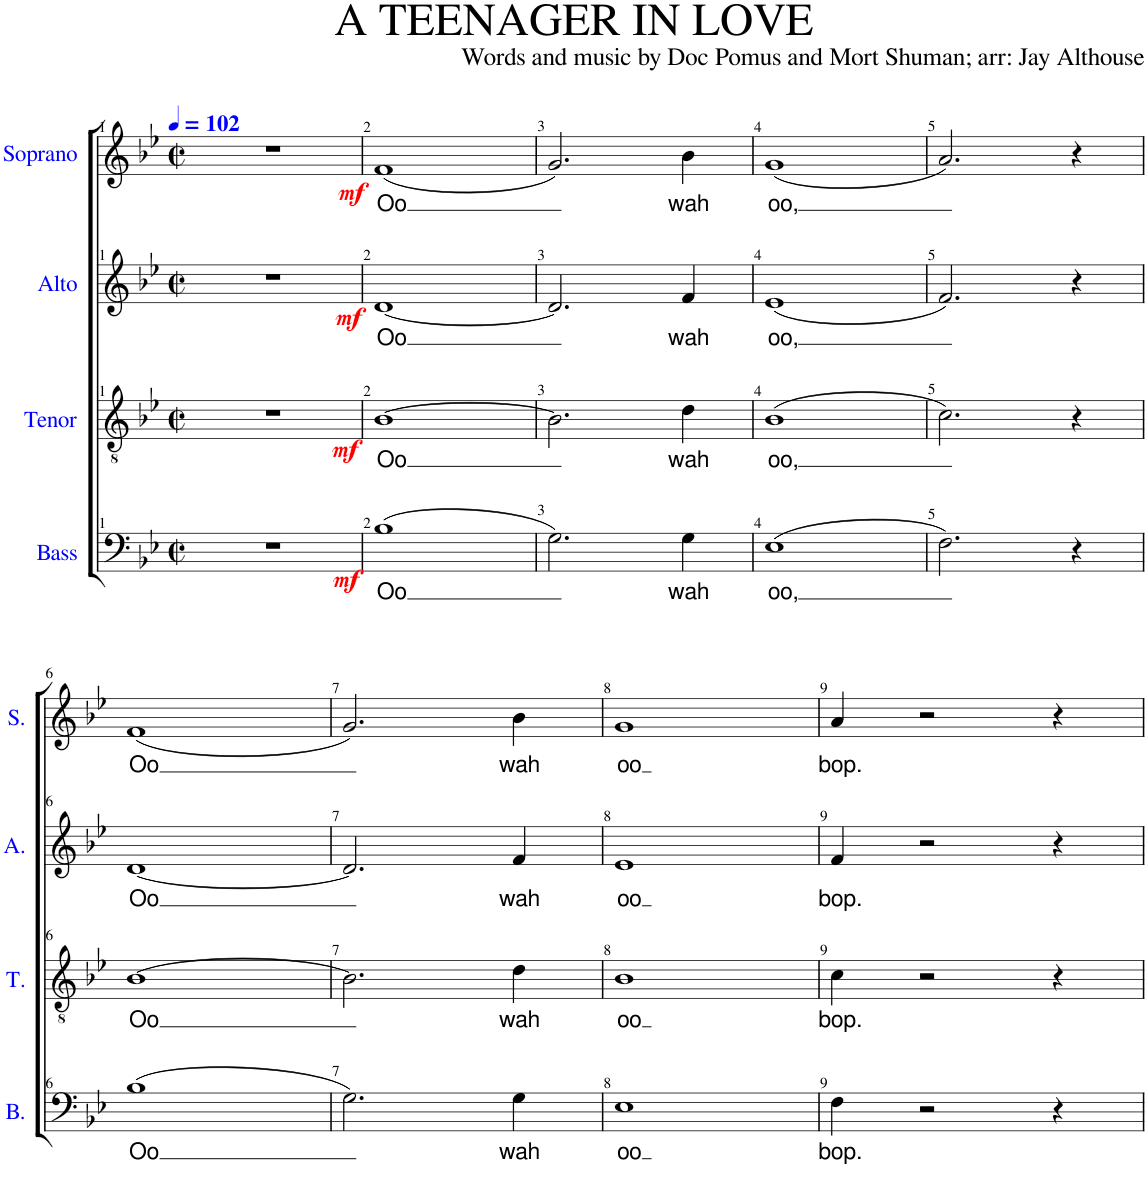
**kern	**text	**dynam	**kern	**text	**dynam	**kern	**text	**dynam	**kern	**text	**dynam
*part4	*part4	*part4	*part3	*part3	*part3	*part2	*part2	*part2	*part1	*part1	*part1
*staff4	*staff4	*staff4	*staff3	*staff3	*staff3	*staff2	*staff2	*staff2	*staff1	*staff1	*staff1
*I"Bass	*	*	*I"Tenor	*	*	*I"Alto	*	*	*I"Soprano	*	*
*I'B.	*	*	*I'T.	*	*	*I'A.	*	*	*I'S.	*	*
*clefF4	*	*	*clefGv2	*	*	*clefG2	*	*	*clefG2	*	*
*k[b-e-]	*	*	*k[b-e-]	*	*	*k[b-e-]	*	*	*k[b-e-]	*	*
*M2/2	*	*	*M2/2	*	*	*M2/2	*	*	*M2/2	*	*
*met(c|)	*	*	*met(c|)	*	*	*met(c|)	*	*	*met(c|)	*	*
*MM102	*	*	*MM102	*	*	*MM102	*	*	*MM102	*	*
=1	=1	=1	=1	=1	=1	=1	=1	=1	=1	=1	=1
!	!	!	!	!	!LO:DY:b	!	!	!LO:DY:b	!	!	!LO:DY:b
1r	.	.	1r	.	mf	1r	.	mf	1r	.	mf
=2	=2	=2	=2	=2	=2	=2	=2	=2	=2	=2	=2
!	!LO:LY:b	!LO:DY:b	!	!LO:LY:b	!	!	!LO:LY:b	!	!	!LO:LY:b	!
(1B-	Oo	mf	[1B-	Oo	.	[1d	Oo	.	(1f	Oo	.
=3	=3	=3	=3	=3	=3	=3	=3	=3	=3	=3	=3
2.G\)	.	.	2.B-\]	.	.	2.d/]	.	.	2.g/)	.	.
!	!LO:LY:b	!	!	!LO:LY:b	!	!	!LO:LY:b	!	!	!LO:LY:b	!
4G\	wah	.	4d\	wah	.	4f/	wah	.	4b-\	wah	.
=4	=4	=4	=4	=4	=4	=4	=4	=4	=4	=4	=4
!	!LO:LY:b	!	!	!LO:LY:b	!	!	!LO:LY:b	!	!	!LO:LY:b	!
(1E-	oo,	.	(1B-	oo,	.	(1e-	oo,	.	(1g	oo,	.
=5	=5	=5	=5	=5	=5	=5	=5	=5	=5	=5	=5
2.F\)	.	.	2.c\)	.	.	2.f/)	.	.	2.a/)	.	.
4r	.	.	4r	.	.	4r	.	.	4r	.	.
!!LO:LB:g=z
=6	=6	=6	=6	=6	=6	=6	=6	=6	=6	=6	=6
!	!LO:LY:b	!	!	!LO:LY:b	!	!	!LO:LY:b	!	!	!LO:LY:b	!
(1B-	Oo	.	[1B-	Oo	.	[1d	Oo	.	(1f	Oo	.
=7	=7	=7	=7	=7	=7	=7	=7	=7	=7	=7	=7
2.G\)	.	.	2.B-\]	.	.	2.d/]	.	.	2.g/)	.	.
!	!LO:LY:b	!	!	!LO:LY:b	!	!	!LO:LY:b	!	!	!LO:LY:b	!
4G\	wah	.	4d\	wah	.	4f/	wah	.	4b-\	wah	.
=8	=8	=8	=8	=8	=8	=8	=8	=8	=8	=8	=8
!	!LO:LY:b	!	!	!LO:LY:b	!	!	!LO:LY:b	!	!	!LO:LY:b	!
1E-	oo	.	1B-	oo	.	1e-	oo	.	1g	oo	.
=9	=9	=9	=9	=9	=9	=9	=9	=9	=9	=9	=9
!	!LO:LY:b	!	!	!LO:LY:b	!	!	!LO:LY:b	!	!	!LO:LY:b	!
4F\	bop.	.	4c\	bop.	.	4f/	bop.	.	4a/	bop.	.
2r	.	.	2r	.	.	2r	.	.	2r	.	.
4r	.	.	4r	.	.	4r	.	.	4r	.	.
=	=	=	=	=	=	=	=	=	=	=	=
*-	*-	*-	*-	*-	*-	*-	*-	*-	*-	*-	*-
